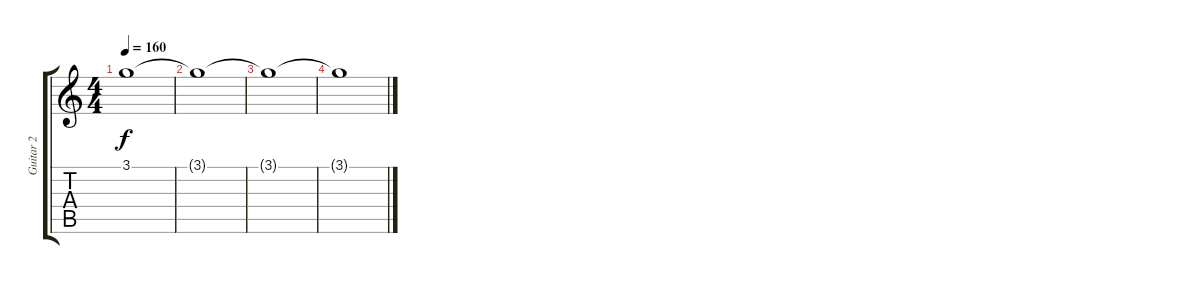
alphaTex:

\track ("Guitar 2" "Guitar 2") {instrument distortionguitar}
\staff {score tabs}
\tuning (E4 B3 G3 D3 A2 E2) {hide}
\ts (4 4)
\tempo 160
\clef g2
\ks c
3.1.1{dy f} |
3.1{t}.1{volume 0} |
3.1{t}.1 |
3.1{t}.1
